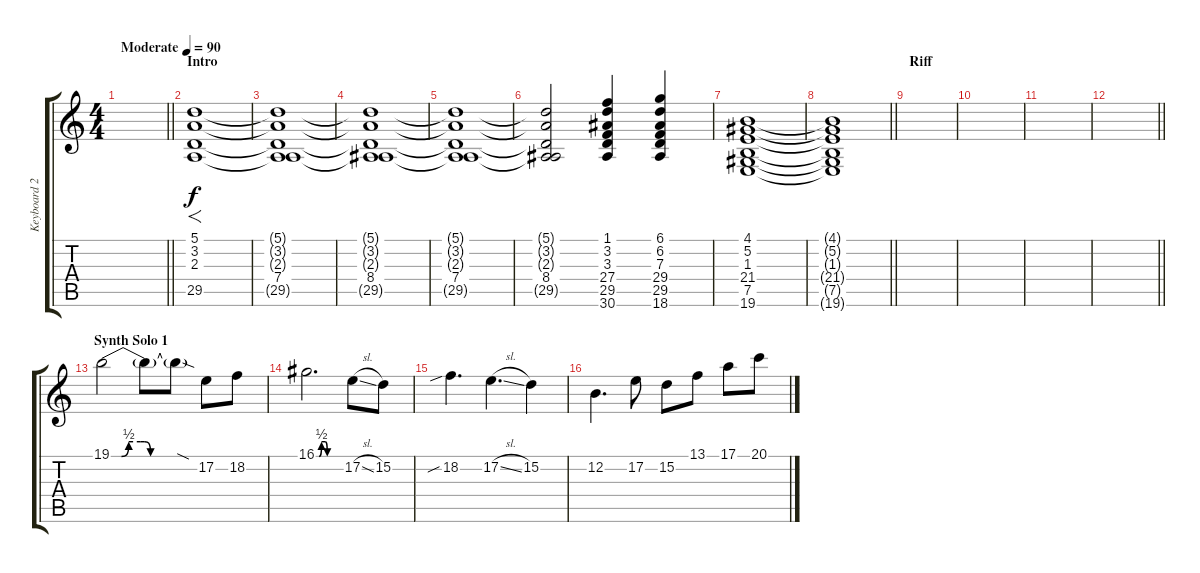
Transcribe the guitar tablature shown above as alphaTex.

\track ("Keyboard 2" "Keyboard 2") {instrument stringensemble1}
\staff {score tabs}
\tuning (E4 B3 G3 D3 A2 E2) {hide}
\ts (4 4)
\tempo (90 "Moderate")
\clef g2
\barLineRight lightlight
\ks c
|
\section ("" "Intro")
(5.1 3.2 2.3 29.5).1{f} |
(5.1{t} 3.2{t} 2.3{t} 7.4 29.5{t}).1 |
(5.1{t} 3.2{t} 2.3{t} 8.4 29.5{t}).1 |
(5.1{t} 3.2{t} 2.3{t} 7.4 29.5{t}).1 |
(5.1{t} 3.2{t} 2.3{t} 8.4 29.5{t}).2 (1.1 3.2 3.3 27.4 29.5 30.6).4 (6.1 6.2 7.3 29.4 29.5 18.6).4 |
(4.1 5.2 1.3 21.4 7.5 19.6).1{volume 8} |
\barLineRight lightlight
(4.1{t} 5.2{t} 1.3{t} 21.4{t} 7.5{t} 19.6{t}).1{volume 0} |
\section ("" "Riff")
|
|
|
\barLineRight lightlight
|
\section ("" "Synth Solo 1")
19.1{be (custom 0 0 5 0 7 0 12 2 15 2 20 2 23 2 27 0 30 0 37 0 45 0 60 0)}.2{volume 14 balance 8} 19.1{t}.8 19.1{sod t}.8 17.2.8 18.2.8 |
16.1{be (custom 0 0 7 0 13 2 22 2 27 0 30 0 35 0 60 0)}.2{d} 17.2{sl}.8 15.2.8 |
18.2{sib}.4{d} 17.2{sl}.4{d} 15.2.4 |
12.2.4{d} 17.2.8 15.2.8 13.1.8 17.1.8 20.1.8
